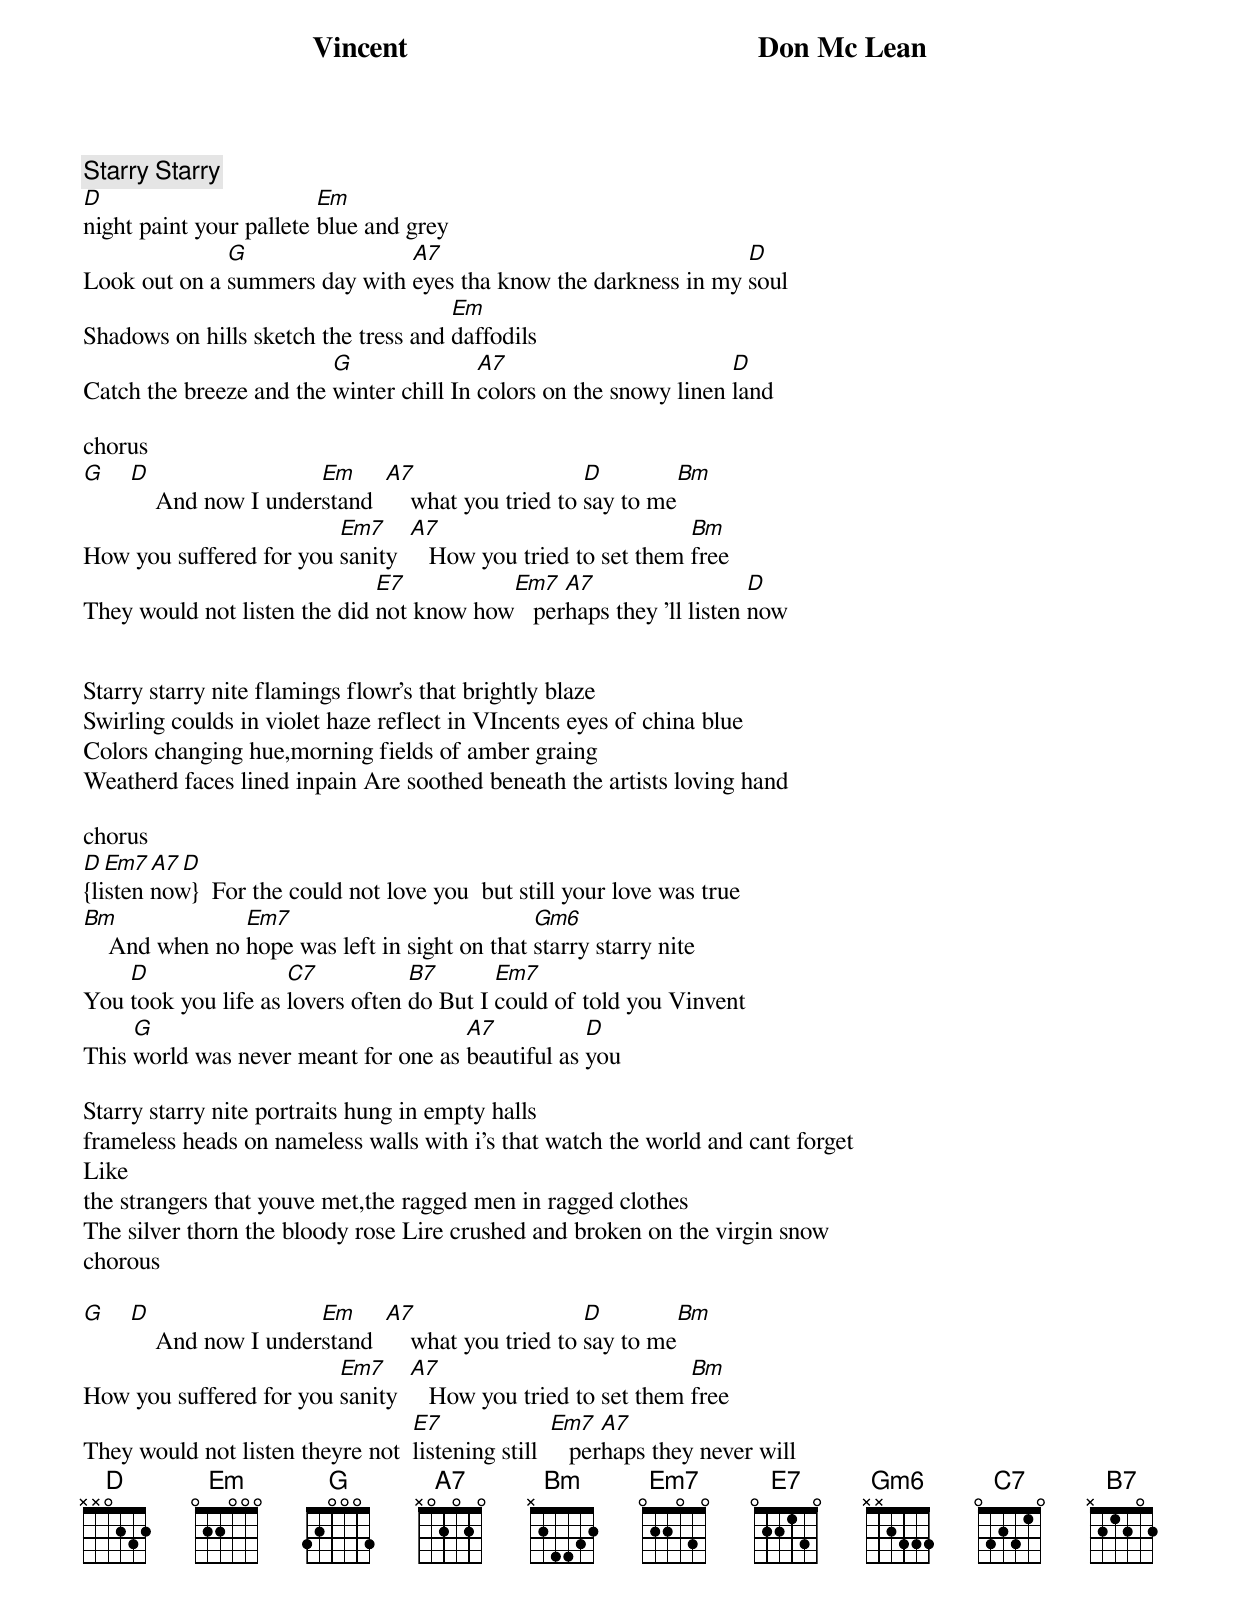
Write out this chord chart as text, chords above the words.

Vincent                                                Don Mc Lean

Starry Starry
D                        Em
night paint your pallete blue and grey
              G                A7                               D
Look out on a summers day with eyes tha know the darkness in my soul
                                      Em
Shadows on hills sketch the tress and daffodils
                         G               A7                        D
Catch the breeze and the winter chill In colors on the snowy linen land

chorus
G   D                  Em     A7                    D           Bm
        And now I understand      what you tried to say to me
                         Em7     A7                           Bm
How you suffered for you sanity     How you tried to set them free
                              E7          Em7   A7                   D
They would not listen the did not know how   perhaps they 'll listen now


Starry starry nite flamings flowr's that brightly blaze
Swirling coulds in violet haze reflect in VIncents eyes of china blue
Colors changing hue,morning fields of amber graing
Weatherd faces lined inpain Are soothed beneath the artists loving hand

chorus
          D                     Em7       A7                      D
{listen now}  For the could not love you  but still your love was true
Bm              Em7                            Gm6
    And when no hope was left in sight on that starry starry nite
    D                C7           B7       Em7
You took you life as lovers often do But I could of told you Vinvent
     G                                A7           D
This world was never meant for one as beautiful as you

Starry starry nite portraits hung in empty halls
frameless heads on nameless walls with i's that watch the world and cant forget
Like
the strangers that youve met,the ragged men in ragged clothes
The silver thorn the bloody rose Lire crushed and broken on the virgin snow
chorous

G   D                  Em     A7                    D           Bm
        And now I understand      what you tried to say to me
                         Em7     A7                           Bm
How you suffered for you sanity     How you tried to set them free
                                  E7               Em7   A7
They would not listen theyre not  listening still     perhaps they never will
